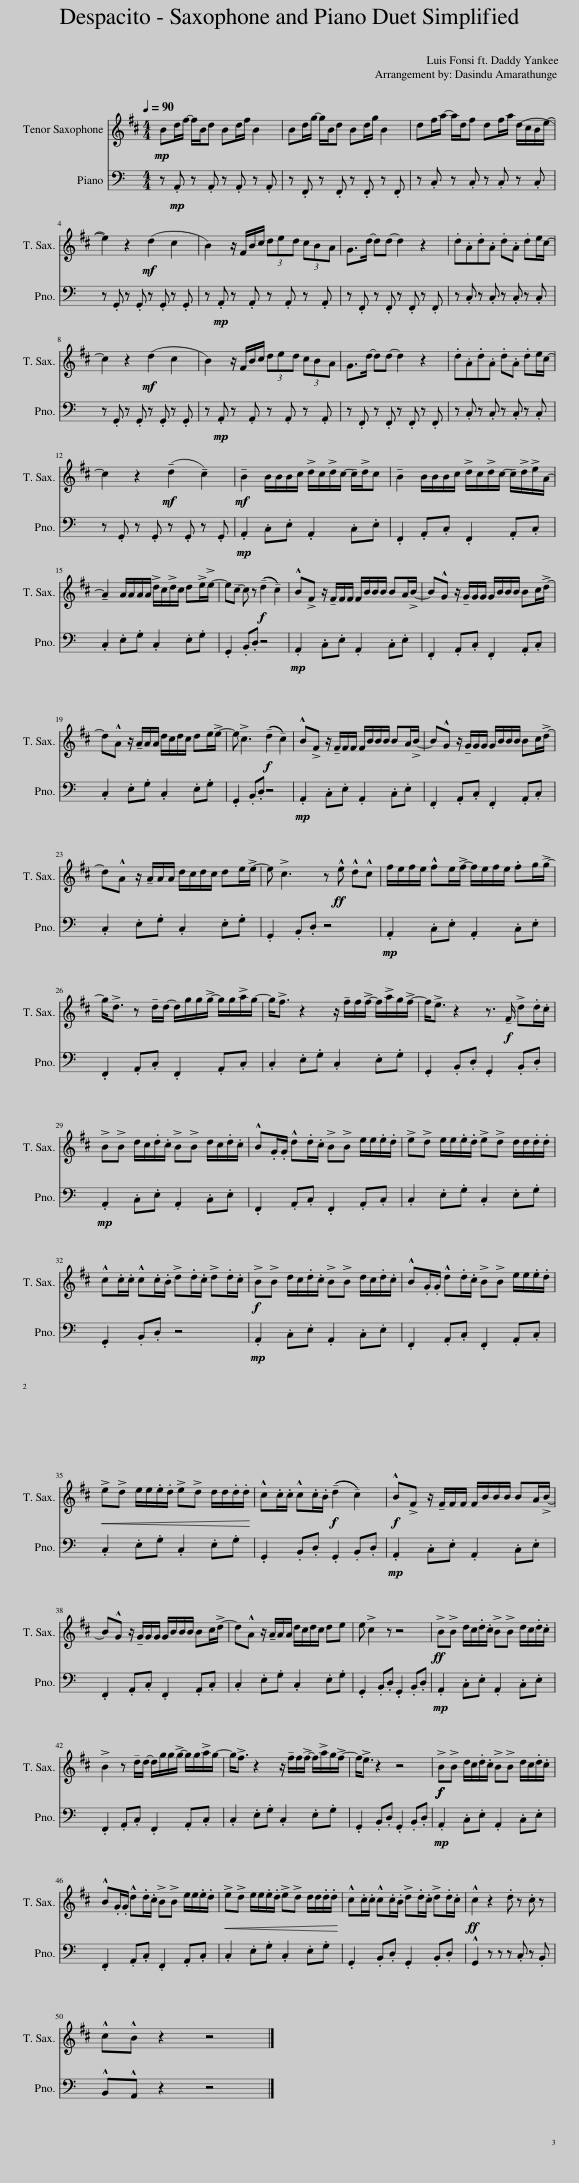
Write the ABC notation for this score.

X:1
%%score 1 2
L:1/8
Q:1/4=90
M:4/4
I:linebreak $
K:C
V:1 treble transpose=-14
V:2 bass
V:1
[K:D]!mp! Bd/f/- f/B/d Bd/f/ B2 | Bd/g/- g/B/d Bd/g/ B2 | df/a/- a/d/f df/a/ (d/c/B/e/- |$ e2) z2!mf! (d2 c2 | B2) z/ F/B/c/ (3ded (3cBA | %5
 G>d- dd- d2 z2 | .d.A.d.A .d.A .de/c/- |$ c2 z2!mf! (d2 c2 | B2) z/ F/B/c/ (3ded (3cBA | G>d- dd- d2 z2 | %10
 .d.A.d.A .d.A .de/c/- |$ c2 z2!mf! (!tenuto!d2 !tenuto!c2) |!mf! !tenuto!B2 B/B/B/c/ !>!d/c/!>!d/c/- !tenuto!c/!>!d/c | !tenuto!B2 B/B/B/c/ !>!d/c/!>!d/c/- !tenuto!c/!>!d/!>!e/A/- |$ !tenuto!A2 A/A/A/A/ !>!d/c/!>!d/c/ d!>!e/!>!e/- | %15
 e!tenuto!c- c z!f! (((!tenuto!d2 !tenuto!c2))) | !^!B!>!F z/ !tenuto!F/F/F/ F/B/B/B/ BA/!>!B/- | B!^!G z/ !tenuto!G/G/G/ G/B/B/B/ Bc/!>!d/- |$ d!^!A z/ !tenuto!A/A/A/ d/c/d/c/ de/!>!e/- | e !>!c3!f! (((!tenuto!d2 !tenuto!c2))) | %20
 !^!B!>!F z/ !tenuto!F/F/F/ F/B/B/B/ BA/!>!B/- | B!^!G z/ !tenuto!G/G/G/ G/B/B/B/ Bc/!>!d/- |$ d!^!A z/ !tenuto!A/A/A/ d/c/d/c/ de/!>!e/- | e !>!c3 z!ff! !^!e !^!d!^!c | f/e/f/e/ !^!fe/!>!f/- f/e/f/e/ .fg/!>!g/- |$ %25
 g<!>!d z !tenuto!d/d/- d/g/g/!>!g/- g/g/!>!a/g/- | g<!>!f z2 z/ !tenuto!f/f/!>!f/- f/!>!a/g/!>!f/- | f<!>!e z2 z3/2!f! !tenuto!F/ !>!d.d/.c/ |$ !>!B!>!B d/c/.d/.c/ !>!B!>!B d/c/.d/.c/ | !^!B.G/.G/ !^!d.d/.c/ !>!B!>!B e/e/.e/.d/ | %30
 !>!e!>!d e/e/.e/.d/ !>!e!>!d d/d/.d/.d/ |$ !^!c.c/.c/ !^!c.c/.B/ !>!d.d/.c/ !>!d.d/.c/ |!f! !>!B!>!B d/c/.d/.c/ !>!B!>!B d/c/.d/.c/ | !^!B.G/.G/ !^!d.d/.c/ !>!B!>!B e/e/.e/.d/ |$!<(! !>!e!>!d e/e/.e/.d/ !>!e!>!d d/d/.d/.d/!<)! | %35
 !^!c.c/.c/ !^!c.c/.B/!f! (((!tenuto!d2 !tenuto!c2))) |!f! !^!B!>!F z/ !tenuto!F/F/F/ F/B/B/B/ BA/!>!B/- |$ B!^!G z/ !tenuto!G/G/G/ G/B/B/B/ Bc/!>!d/- | d!^!A z/ !tenuto!A/A/A/ d/c/d/c/ de | e !>!c2 z z4 | %40
!ff! !>!B!>!B d/c/.d/.c/ !>!B!>!B d/c/.d/.c/ |$ !>!B2 z !tenuto!d/d/- d/g/g/!>!g/- g/g/!>!a/g/- | g<!>!f z2 z/ !tenuto!f/f/!>!f/- f/!>!a/g/!>!f/- | f<!>!e z2 z4 |!f!!f! !>!B!>!B d/c/.d/.c/ !>!B!>!B d/c/.d/.c/ |$ %45
 !^!B.G/.G/ !^!d.d/.c/ !>!B!>!B e/e/.e/.d/ |!<(! !>!e!>!d e/e/.e/.d/ !>!e!>!d d/d/.d/.d/!<)! | !^!c.c/.c/ !^!c.c/.B/ !>!d.d/.c/ !>!d.d/.c/ |!ff! !^!c2 z2 .d z .c z |$ !^!c!^!B z2 z4 |] %50
V:2
 z!mp! .A,, z .A,, z .A,, z .A,, | z .F,, z .F,, z .F,, z .F,, | z .C, z .C, z .C, z .C, |$ z .G,, z .G,, z .G,, z .G,, | z!mp! .A,, z .A,, z .A,, z .A,, | %5
 z .F,, z .F,, z .F,, z .F,, | z .C, z .C, z .C, z .C, |$ z .G,, z .G,, z .G,, z .G,, | z!mp! .A,, z .A,, z .A,, z .A,, | z .F,, z .F,, z .F,, z .F,, | %10
 z .C, z .C, z .C, z .C, |$ z .G,, z .G,, z .G,, z .G,, |!mp! .A,,2 .C,.E, .A,,2 .C,.E, | .F,,2 .A,,.C, .F,,2 .A,,.C, |$ .C,2 .E,.G, .C,2 .E,.G, | %15
 .G,,2 .B,,.D, z4 |!mp! .A,,2 .C,.E, .A,,2 .C,.E, | .F,,2 .A,,.C, .F,,2 .A,,.C, |$ .C,2 .E,.G, .C,2 .E,.G, | .G,,2 .B,,.D, z4 | %20
!mp! .A,,2 .C,.E, .A,,2 .C,.E, | .F,,2 .A,,.C, .F,,2 .A,,.C, |$ .C,2 .E,.G, .C,2 .E,.G, | .G,,2 .B,,.D, z4 |!mp! .A,,2 .C,.E, .A,,2 .C,.E, |$ %25
 .F,,2 .A,,.C, .F,,2 .A,,.C, | .C,2 .E,.G, .C,2 .E,.G, | .G,,2 .B,,.D, .G,,2 .B,,.D, |$!mp! .A,,2 .C,.E, .A,,2 .C,.E, | .F,,2 .A,,.C, .F,,2 .A,,.C, | %30
 .C,2 .E,.G, .C,2 .E,.G, |$ .G,,2 .B,,.D, z4 |!mp! .A,,2 .C,.E, .A,,2 .C,.E, | .F,,2 .A,,.C, .F,,2 .A,,.C, |$ .C,2 .E,.G, .C,2 .E,.G, | %35
 .G,,2 .B,,.D, .G,,2 .B,,.D, |!mp! .A,,2 .C,.E, .A,,2 .C,.E, |$ .F,,2 .A,,.C, .F,,2 .A,,.C, | .C,2 .E,.G, .C,2 .E,.G, | .G,,2 .B,,.D, .G,,2 .B,,.D, | %40
!mp! .A,,2 .C,.E, .A,,2 .C,.E, |$ .F,,2 .A,,.C, .F,,2 .A,,.C, | .C,2 .E,.G, .C,2 .E,.G, | .G,,2 .B,,.D, .G,,2 .B,,.D, |!mp! .A,,2 .C,.E, .A,,2 .C,.E, |$ %45
 .F,,2 .A,,.C, .F,,2 .A,,.C, | .C,2 .E,.G, .C,2 .E,.G, | .G,,2 .B,,.D, .G,,2 .B,,.D, | !^!G,,2 z z z .C, z .B,, |$ !^!B,,!^!A,, z2 z4 |] %50
